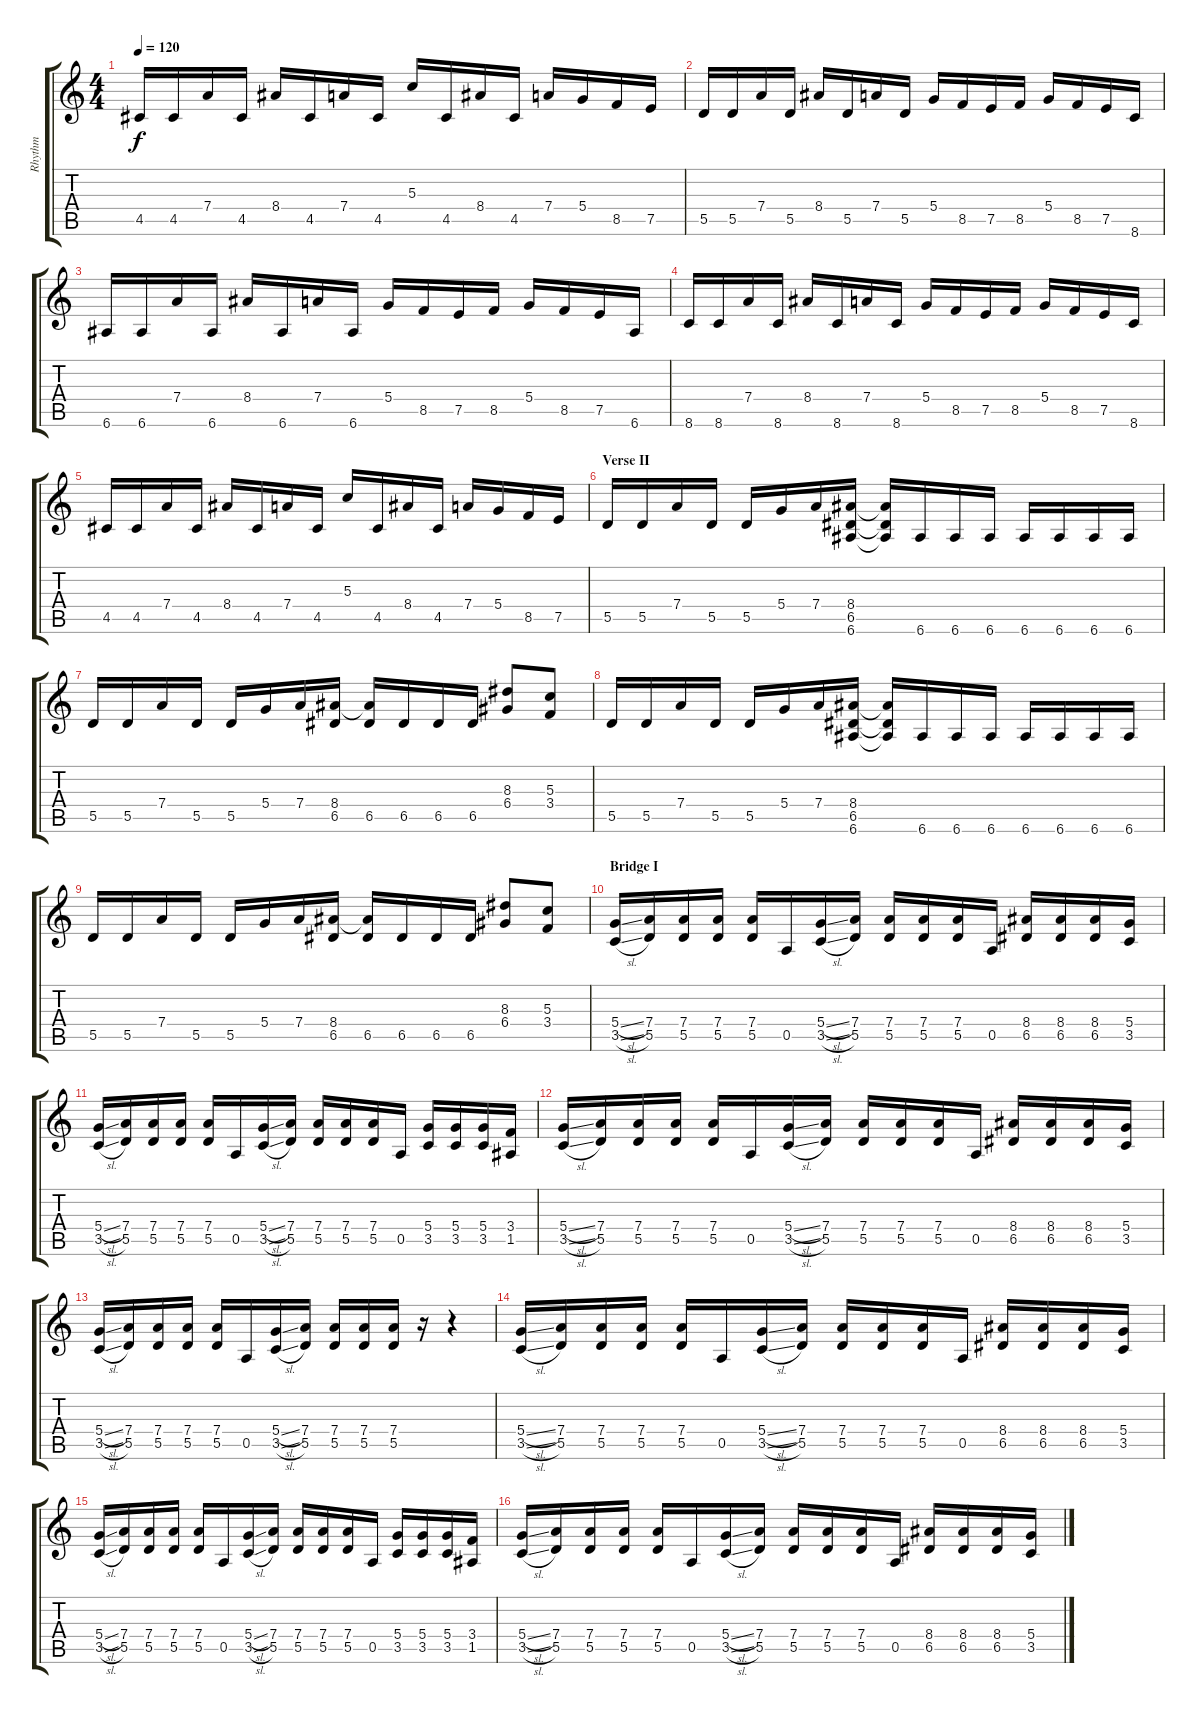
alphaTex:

\track ("Rhythm" "Rhythm") {instrument distortionguitar}
\staff {score tabs}
\tuning (E4 B3 G3 D3 A2 E2) {hide}
\ts (4 4)
\tempo 120
\clef g2
\ks c
4.5.16{dy f} 4.5.16 7.4.16 4.5.16 8.4.16 4.5.16 7.4.16 4.5.16 5.3.16 4.5.16 8.4.16 4.5.16 7.4.16 5.4.16 8.5.16 7.5.16 |
5.5.16 5.5.16 7.4.16 5.5.16 8.4.16 5.5.16 7.4.16 5.5.16 5.4.16 8.5.16 7.5.16 8.5.16 5.4.16 8.5.16 7.5.16 8.6.16 |
6.6.16 6.6.16 7.4.16 6.6.16 8.4.16 6.6.16 7.4.16 6.6.16 5.4.16 8.5.16 7.5.16 8.5.16 5.4.16 8.5.16 7.5.16 6.6.16 |
8.6.16 8.6.16 7.4.16 8.6.16 8.4.16 8.6.16 7.4.16 8.6.16 5.4.16 8.5.16 7.5.16 8.5.16 5.4.16 8.5.16 7.5.16 8.6.16 |
4.5.16 4.5.16 7.4.16 4.5.16 8.4.16 4.5.16 7.4.16 4.5.16 5.3.16 4.5.16 8.4.16 4.5.16 7.4.16 5.4.16 8.5.16 7.5.16 |
\section ("" "Verse II")
5.5.16 5.5.16 7.4.16 5.5.16 5.5.16 5.4.16 7.4.16 (8.4 6.5 6.6).16 (8.4{t} 6.5{t} 6.6{t}).16 6.6.16 6.6.16 6.6.16 6.6.16 6.6.16 6.6.16 6.6.16 |
5.5.16 5.5.16 7.4.16 5.5.16 5.5.16 5.4.16 7.4.16 (8.4 6.5).16 (8.4{t} 6.5).16 6.5.16 6.5.16 6.5.16 (8.3 6.4).8 (5.3 3.4).8 |
5.5.16 5.5.16 7.4.16 5.5.16 5.5.16 5.4.16 7.4.16 (8.4 6.5 6.6).16 (8.4{t} 6.5{t} 6.6{t}).16 6.6.16 6.6.16 6.6.16 6.6.16 6.6.16 6.6.16 6.6.16 |
5.5.16 5.5.16 7.4.16 5.5.16 5.5.16 5.4.16 7.4.16 (8.4 6.5).16 (8.4{t} 6.5).16 6.5.16 6.5.16 6.5.16 (8.3 6.4).8 (5.3 3.4).8 |
\section ("" "Bridge I")
(5.4{sl} 3.5{sl}).16{volume 16} (7.4 5.5).16 (7.4 5.5).16 (7.4 5.5).16 (7.4 5.5).16 0.5.16 (5.4{sl} 3.5{sl}).16 (7.4 5.5).16 (7.4 5.5).16 (7.4 5.5).16 (7.4 5.5).16 0.5.16 (8.4 6.5).16 (8.4 6.5).16 (8.4 6.5).16 (5.4 3.5).16 |
(5.4{sl} 3.5{sl}).16 (7.4 5.5).16 (7.4 5.5).16 (7.4 5.5).16 (7.4 5.5).16 0.5.16 (5.4{sl} 3.5{sl}).16 (7.4 5.5).16 (7.4 5.5).16 (7.4 5.5).16 (7.4 5.5).16 0.5.16 (5.4 3.5).16 (5.4 3.5).16 (5.4 3.5).16 (3.4 1.5).16 |
(5.4{sl} 3.5{sl}).16 (7.4 5.5).16 (7.4 5.5).16 (7.4 5.5).16 (7.4 5.5).16 0.5.16 (5.4{sl} 3.5{sl}).16 (7.4 5.5).16 (7.4 5.5).16 (7.4 5.5).16 (7.4 5.5).16 0.5.16 (8.4 6.5).16 (8.4 6.5).16 (8.4 6.5).16 (5.4 3.5).16 |
(5.4{sl} 3.5{sl}).16 (7.4 5.5).16 (7.4 5.5).16 (7.4 5.5).16 (7.4 5.5).16 0.5.16 (5.4{sl} 3.5{sl}).16 (7.4 5.5).16 (7.4 5.5).16 (7.4 5.5).16 (7.4 5.5).16 r.16 r.4 |
(5.4{sl} 3.5{sl}).16 (7.4 5.5).16 (7.4 5.5).16 (7.4 5.5).16 (7.4 5.5).16 0.5.16 (5.4{sl} 3.5{sl}).16 (7.4 5.5).16 (7.4 5.5).16 (7.4 5.5).16 (7.4 5.5).16 0.5.16 (8.4 6.5).16 (8.4 6.5).16 (8.4 6.5).16 (5.4 3.5).16 |
(5.4{sl} 3.5{sl}).16 (7.4 5.5).16 (7.4 5.5).16 (7.4 5.5).16 (7.4 5.5).16 0.5.16 (5.4{sl} 3.5{sl}).16 (7.4 5.5).16 (7.4 5.5).16 (7.4 5.5).16 (7.4 5.5).16 0.5.16 (5.4 3.5).16 (5.4 3.5).16 (5.4 3.5).16 (3.4 1.5).16 |
(5.4{sl} 3.5{sl}).16 (7.4 5.5).16 (7.4 5.5).16 (7.4 5.5).16 (7.4 5.5).16 0.5.16 (5.4{sl} 3.5{sl}).16 (7.4 5.5).16 (7.4 5.5).16 (7.4 5.5).16 (7.4 5.5).16 0.5.16 (8.4 6.5).16 (8.4 6.5).16 (8.4 6.5).16 (5.4 3.5).16
